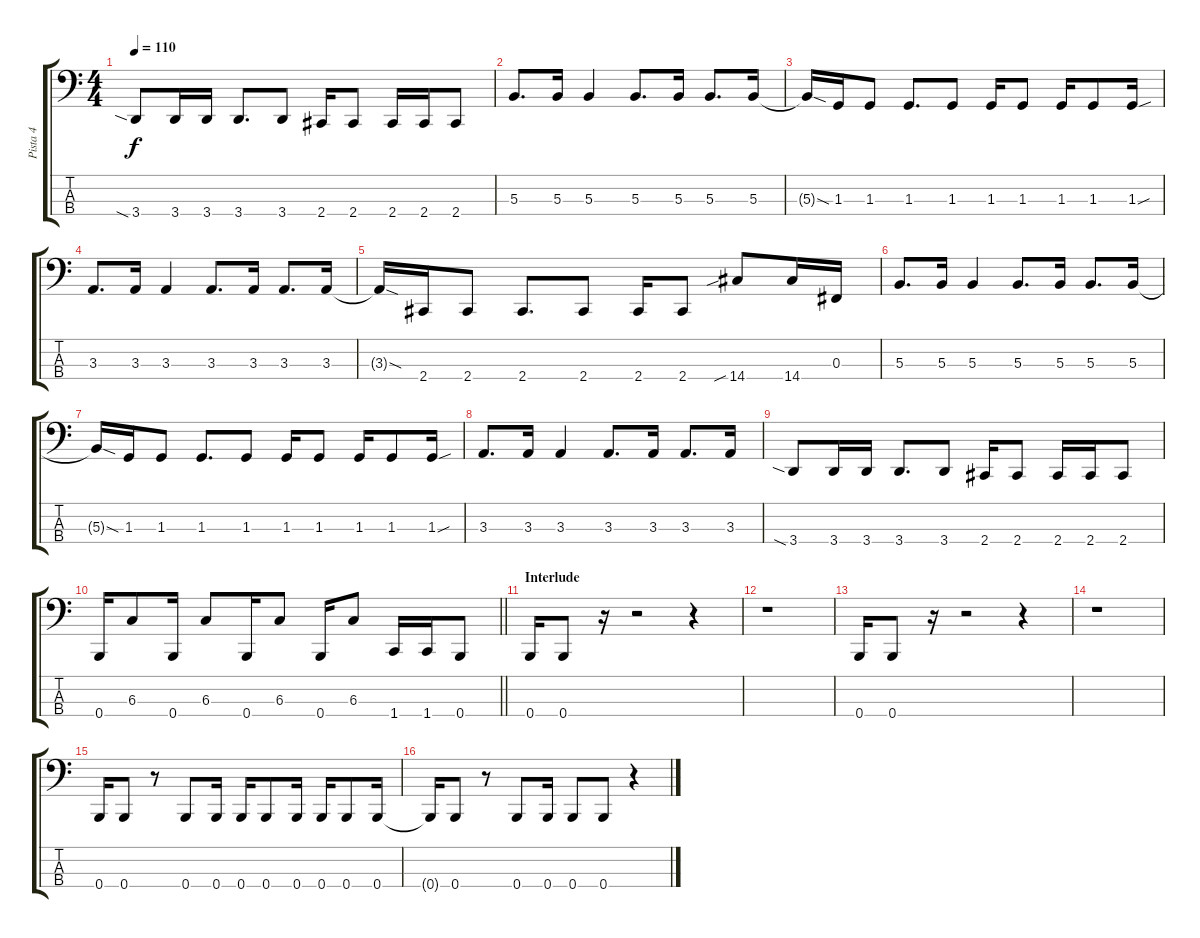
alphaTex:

\track ("Pista 4" "Pista 4") {instrument electricbassfinger}
\staff {score tabs}
\tuning (E2 B1 Gb1 B0) {hide}
\ts (4 4)
\tempo 110
\clef f4
\ks c
3.4{sia}.8{dy f} 3.4.16 3.4.16 3.4.8{d} 3.4.8 2.4.16 2.4.8 2.4.16 2.4.16 2.4.8 |
5.3.8{d} 5.3.16 5.3.4 5.3.8{d} 5.3.16 5.3.8{d} 5.3.16 |
5.3{sod t}.16 1.3.16 1.3.8 1.3.8{d} 1.3.8 1.3.16 1.3.8 1.3.16 1.3.8 1.3{sou}.16 |
3.3.8{d} 3.3.16 3.3.4 3.3.8{d} 3.3.16 3.3.8{d} 3.3.16 |
3.3{sod t}.16 2.4.16 2.4.8 2.4.8{d} 2.4.8 2.4.16 2.4.8 14.4{sib}.8 14.4.16 0.3.16 |
5.3.8{d} 5.3.16 5.3.4 5.3.8{d} 5.3.16 5.3.8{d} 5.3.16 |
5.3{sod t}.16 1.3.16 1.3.8 1.3.8{d} 1.3.8 1.3.16 1.3.8 1.3.16 1.3.8 1.3{sou}.16 |
3.3.8{d} 3.3.16 3.3.4 3.3.8{d} 3.3.16 3.3.8{d} 3.3.16 |
3.4{sia}.8 3.4.16 3.4.16 3.4.8{d} 3.4.8 2.4.16 2.4.8 2.4.16 2.4.16 2.4.8 |
\barLineRight lightlight
0.4.16 6.3.8 0.4.16 6.3.8 0.4.16 6.3.8 0.4.16 6.3.8 1.4.16 1.4.16 0.4.8 |
\section ("" "Interlude")
0.4.16 0.4.8 r.16 r.2 r.4 |
r.1 |
0.4.16 0.4.8 r.16 r.2 r.4 |
r.1 |
0.4.16 0.4.8 r.8 0.4.8 0.4.16 0.4.16 0.4.8 0.4.16 0.4.16 0.4.8 0.4.16 |
0.4{t}.16 0.4.8 r.8 0.4.8 0.4.16 0.4.8 0.4.8 r.4
